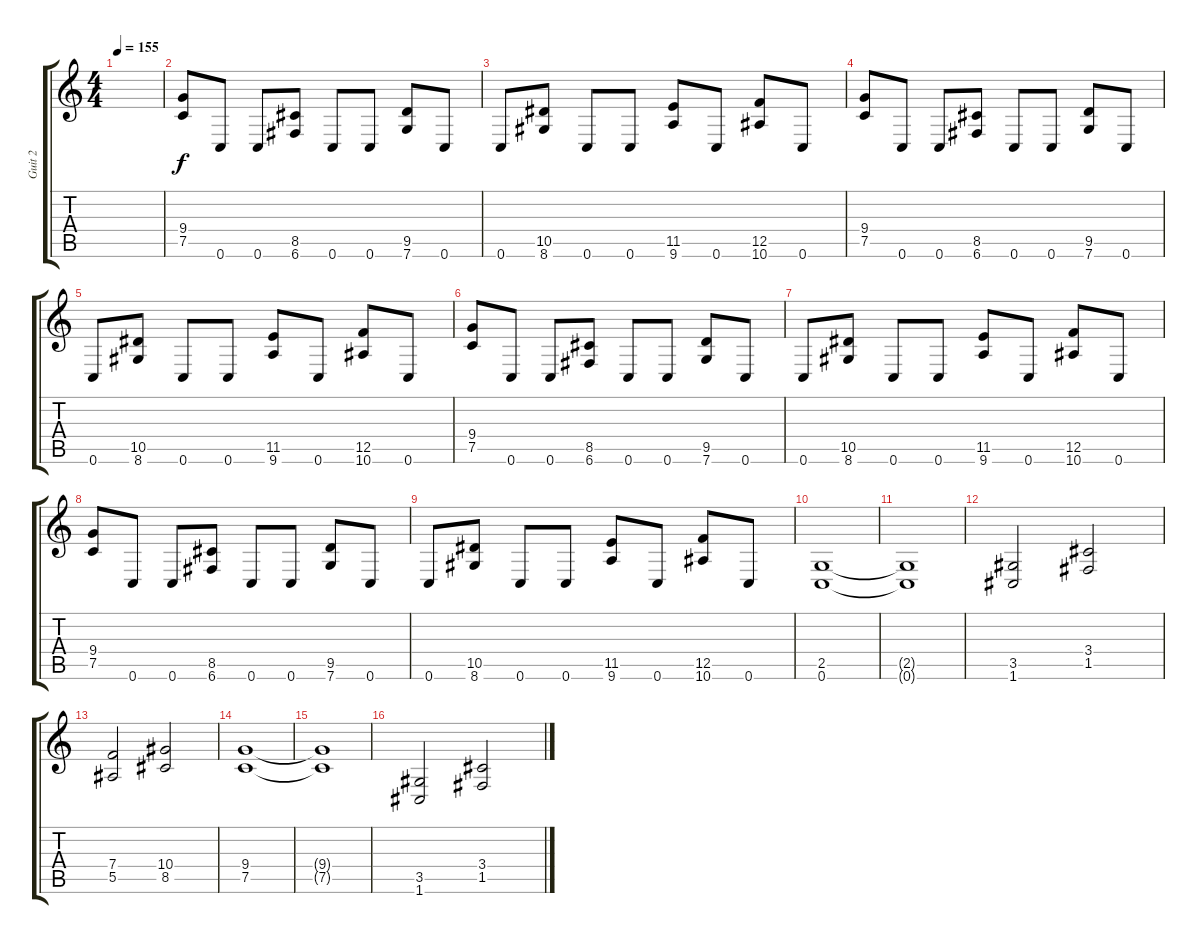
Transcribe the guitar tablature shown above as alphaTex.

\track ("Guit 2" "Guit 2") {instrument distortionguitar}
\staff {score tabs}
\tuning (C4 G3 Eb3 Bb2 F2 C2) {hide}
\ts (4 4)
\tempo 155
\clef g2
\ks c
|
(9.4 7.5).8 0.6.8 0.6.8 (8.5 6.6).8 0.6.8 0.6.8 (9.5 7.6).8 0.6.8 |
0.6.8 (10.5 8.6).8 0.6.8 0.6.8 (11.5 9.6).8 0.6.8 (12.5 10.6).8 0.6.8 |
(9.4 7.5).8 0.6.8 0.6.8 (8.5 6.6).8 0.6.8 0.6.8 (9.5 7.6).8 0.6.8 |
0.6.8 (10.5 8.6).8 0.6.8 0.6.8 (11.5 9.6).8 0.6.8 (12.5 10.6).8 0.6.8 |
(9.4 7.5).8 0.6.8 0.6.8 (8.5 6.6).8 0.6.8 0.6.8 (9.5 7.6).8 0.6.8 |
0.6.8 (10.5 8.6).8 0.6.8 0.6.8 (11.5 9.6).8 0.6.8 (12.5 10.6).8 0.6.8 |
(9.4 7.5).8 0.6.8 0.6.8 (8.5 6.6).8 0.6.8 0.6.8 (9.5 7.6).8 0.6.8 |
0.6.8 (10.5 8.6).8 0.6.8 0.6.8 (11.5 9.6).8 0.6.8 (12.5 10.6).8 0.6.8 |
(2.5 0.6).1 |
(2.5{t} 0.6{t}).1 |
(3.5 1.6).2 (3.4 1.5).2 |
(7.4 5.5).2 (10.4 8.5).2 |
(9.4 7.5).1 |
(9.4{t} 7.5{t}).1 |
(3.5 1.6).2 (3.4 1.5).2
